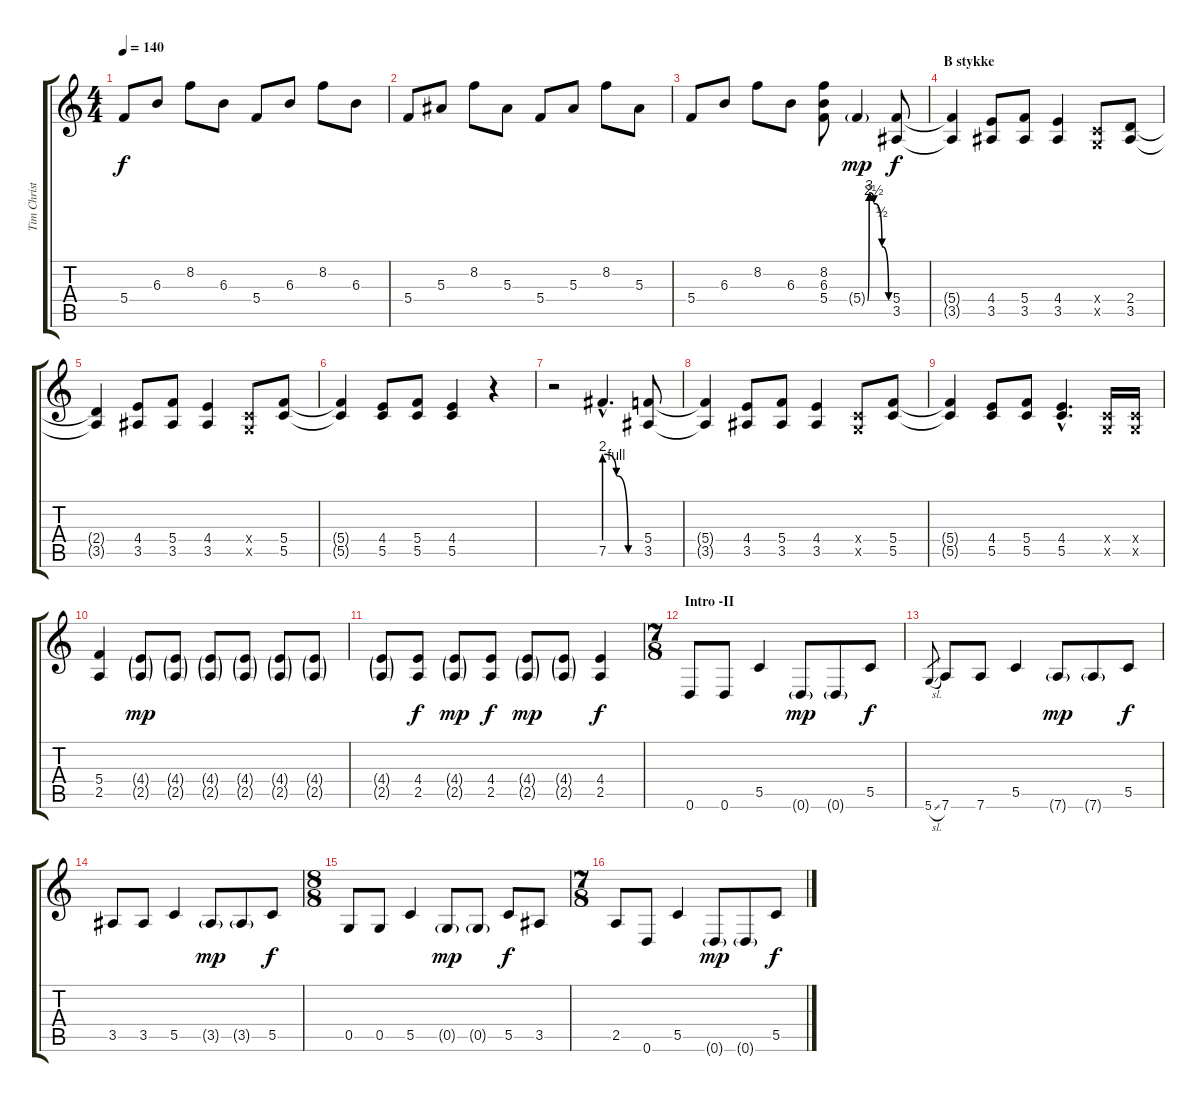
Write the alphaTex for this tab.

\track ("Tim Christensen (Guitar 2)" "Tim Christ") {instrument distortionguitar}
\staff {score tabs}
\tuning (D4 A3 F3 C3 G2 D2) {hide}
\ts (4 4)
\tempo 140
\clef g2
\ks c
5.4.8{dy f} 6.3.8 8.2.8 6.3.8 5.4.8 6.3.8 8.2.8 6.3.8 |
5.4.8 5.3.8 8.2.8 5.3.8 5.4.8 5.3.8 8.2.8 5.3.8 |
5.4.8 6.3.8 8.2.8 6.3.8 (8.2 6.3 5.4).8 5.4{be (custom 0 0 5 12 18 10 41 2 60 0) g}.4{dy mp} (5.4 3.5).8{dy f} |
\section ("" "B stykke")
(5.4{t} 3.5{t}).4 (4.4 3.5).8 (5.4 3.5).8 (4.4 3.5).4 (0.4{x} 0.5{x}).8 (2.4 3.5).8 |
(2.4{t} 3.5{t}).4 (4.4 3.5).8 (5.4 3.5).8 (4.4 3.5).4 (0.4{x} 0.5{x}).8 (5.4 5.5).8 |
(5.4{t} 5.5{t}).4 (4.4 5.5).8 (5.4 5.5).8 (4.4 5.5).4 r.4 |
r.2 7.5{be (custom 0 8 20 4 40 0 60 0) hac}.4{d} (5.4 3.5).8 |
(5.4{t} 3.5{t}).4 (4.4 3.5).8 (5.4 3.5).8 (4.4 3.5).4 (0.4{x} 0.5{x}).8 (5.4 5.5).8 |
(5.4{t} 5.5{t}).4 (4.4 5.5).8 (5.4 5.5).8 (4.4{hac} 5.5{hac}).4{d} (0.4{x} 0.5{x}).16 (0.4{x} 0.5{x}).16 |
(5.4 2.5).4 (4.4{g} 2.5{g}).8{dy mp} (4.4{g} 2.5{g}).8 (4.4{g} 2.5{g}).8 (4.4{g} 2.5{g}).8 (4.4{g} 2.5{g}).8 (4.4{g} 2.5{g}).8 |
(4.4{g} 2.5{g}).8 (4.4 2.5).8{dy f} (4.4{g} 2.5{g}).8{dy mp} (4.4 2.5).8{dy f} (4.4{g} 2.5{g}).8{dy mp} (4.4{g} 2.5{g}).8 (4.4 2.5).4{dy f} |
\ts (7 8)
\section ("" "Intro -II")
0.6.8 0.6.8 5.5.4 0.6{g}.8{dy mp} 0.6{g}.8 5.5.8{dy f} |
5.6{sl}.8{gr} 7.6.8 7.6.8 5.5.4 7.6{g}.8{dy mp} 7.6{g}.8 5.5.8{dy f} |
3.5.8 3.5.8 5.5.4 3.5{g}.8{dy mp} 3.5{g}.8 5.5.8{dy f} |
\ts (8 8)
0.5.8 0.5.8 5.5.4 0.5{g}.8{dy mp} 0.5{g}.8 5.5.8{dy f} 3.5.8 |
\ts (7 8)
2.5.8 0.6.8 5.5.4 0.6{g}.8{dy mp} 0.6{g}.8 5.5.8{dy f}
